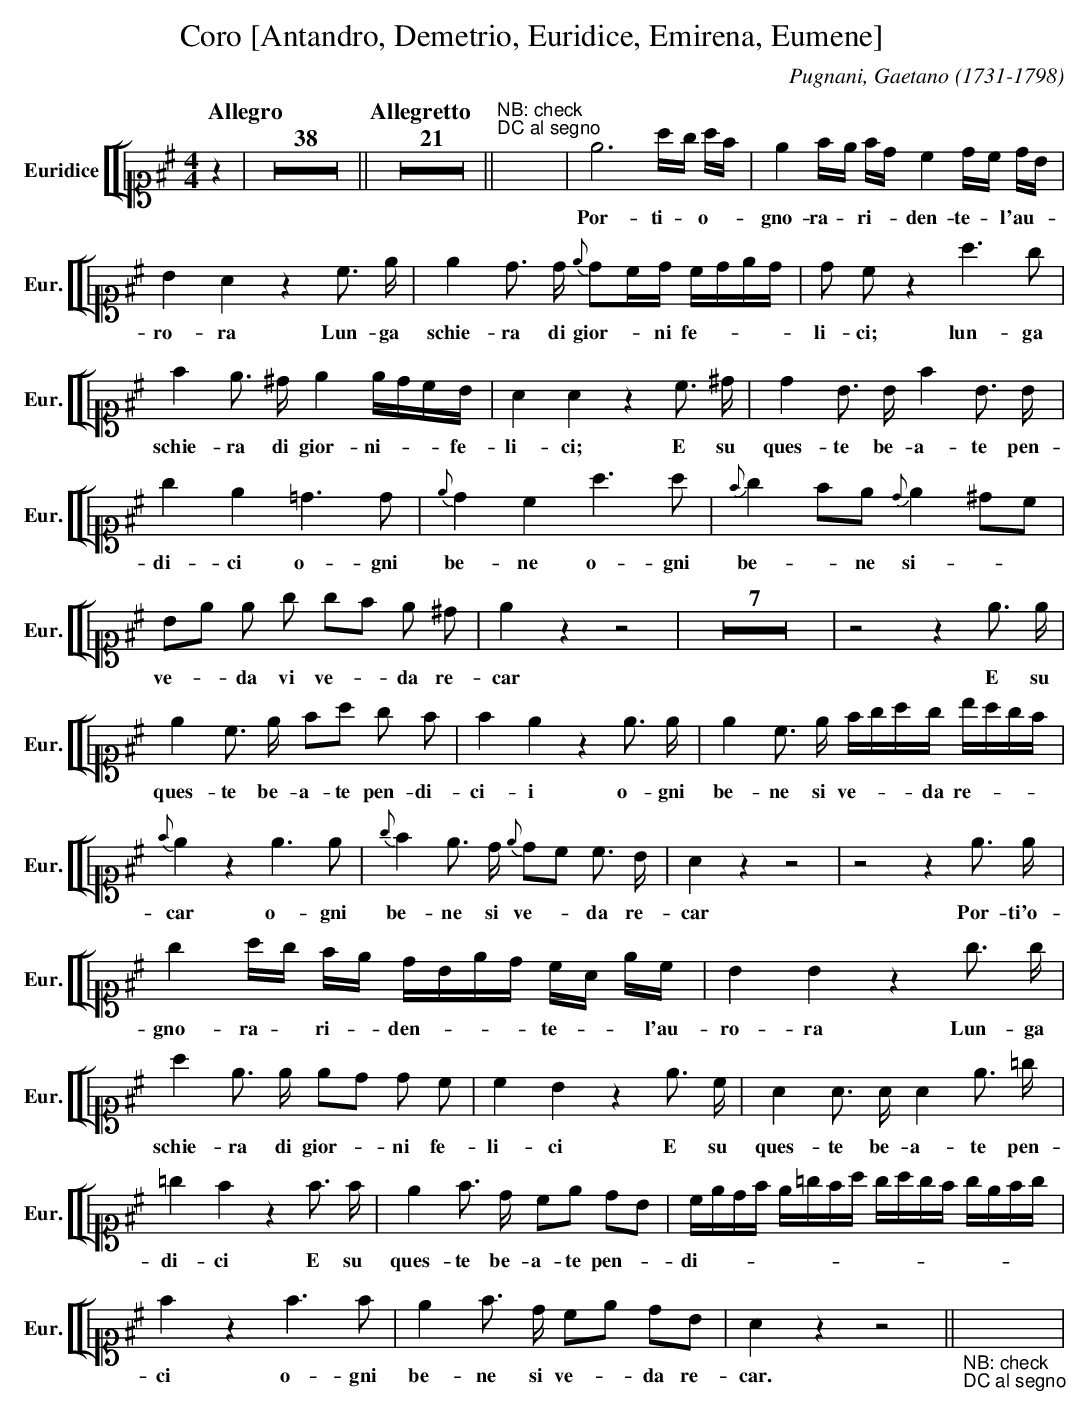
X:1
T:Coro [Antandro, Demetrio, Euridice, Emirena, Eumene]
C:Pugnani, Gaetano (1731-1798)
M:4/4
L:1/4
K:D
V: 20 clef=alto1 name="Euridice" sname="Eur."
%%staves [[ 20 ]]
[Q:"Allegro"] z | Z38 || [Q:"Allegretto"] Z21 || "^NB: check" "^DC al segno" X | \
  e3a//g// a//f// | e f//e// f//d// c d//c// d//B// | BA z \
w: Por-ti-~ o--gno-ra-~ ri--den-te-~ l'au--ro-ra
   c/> e/ | e d/> d/ {e}d/c//d// c//d//e//d// | d/ c/ z \
w: Lun-ga schie-ra di gior--ni fe----li-ci;
   a>g |  f e/> ^d/ e e//d//c//B// | AA z\
w: lun-ga schie-ra di gior-ni--- fe-li-ci;
   c/> ^d/ | d B/> B/ f B/> B/ | ge=d>d | {e}dc a>a | {f}g f/e/ {d}e^d/c/ | B/e/ e/ g/ g/f/ e/ ^d/ | ezz2 | Z7 |\
w: E su ques-te be-a-te pen-di-ci o-gni be-ne o-gni be--ne si--~ ve--da vi ve--da re-car
   z2z e/> e/ | e c/> e/ f/a/ g/ f/ | f e z e/> e/ | e c/> e/ f//g//a//g// b//a//g//f// | {f}ez e>e | {g}f e/> d/ {e}d/c/ c/> B/ | Azz2 | \
w: E su ques-te be-a-te pen-di-ci-i o-gni be-ne si ve---da re----car o-gni be-ne si ve--da re-car
   z2z e/> e/ | g a//g// f//e// d//B//e//d// c//A// e//c// | BBz g/> g/ | a e/> e/ e/d/ d/ c/ | cBz \
w: Por-ti'o-gno-ra-~ ri--den----te--~ l'au-ro-ra Lun-ga schie-ra di gior--ni fe-li-ci
   e/> c/ | A A/> A/ A e/> =g/ | =gf z \
w: E su ques-te be-a-te pen-di-ci
   f/> f/ | e f/> d/ c/e/ d/B/ | c//e//d//f// e//=g//f//a// g//a//g//f// g//e//f//g// | f z \
w: E su ques-te be-a-te pen--di----------------ci
   f>f | e f/> d/ c/e/ d/B/ | A zz2 || \
w: o-gni be-ne si ve--da re-car.
   "_NB: check" "_DC al segno" X | \
